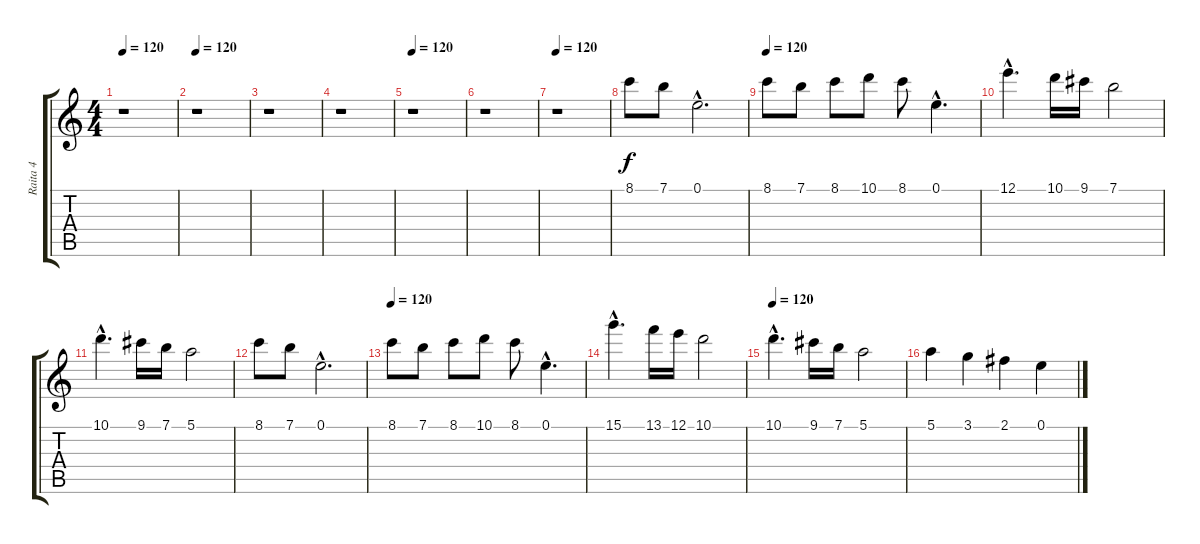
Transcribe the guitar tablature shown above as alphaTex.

\track ("Raita 4" "Raita 4") {instrument overdrivenguitar}
\staff {score tabs}
\tuning (E4 B3 G3 D3 A2 E2) {hide}
\ts (4 4)
\tempo 120
\clef g2
\ks c
r.1{dy f} |
\tempo 120
r.1 |
r.1 |
r.1 |
\tempo 120
r.1 |
r.1 |
\tempo 120
r.1 |
8.1.8 7.1.8 0.1{hac}.2{d} |
\tempo 120
8.1.8 7.1.8 8.1.8 10.1.8 8.1.8 0.1{hac}.4{d} |
12.1{hac}.4{d} 10.1.16 9.1.16 7.1.2 |
10.1{hac}.4{d} 9.1.16 7.1.16 5.1.2 |
8.1.8 7.1.8 0.1{hac}.2{d} |
\tempo 120
8.1.8 7.1.8 8.1.8 10.1.8 8.1.8 0.1{hac}.4{d} |
15.1{hac}.4{d} 13.1.16 12.1.16 10.1.2 |
\tempo 120
10.1{hac}.4{d} 9.1.16 7.1.16 5.1.2 |
5.1.4 3.1.4 2.1.4 0.1.4
